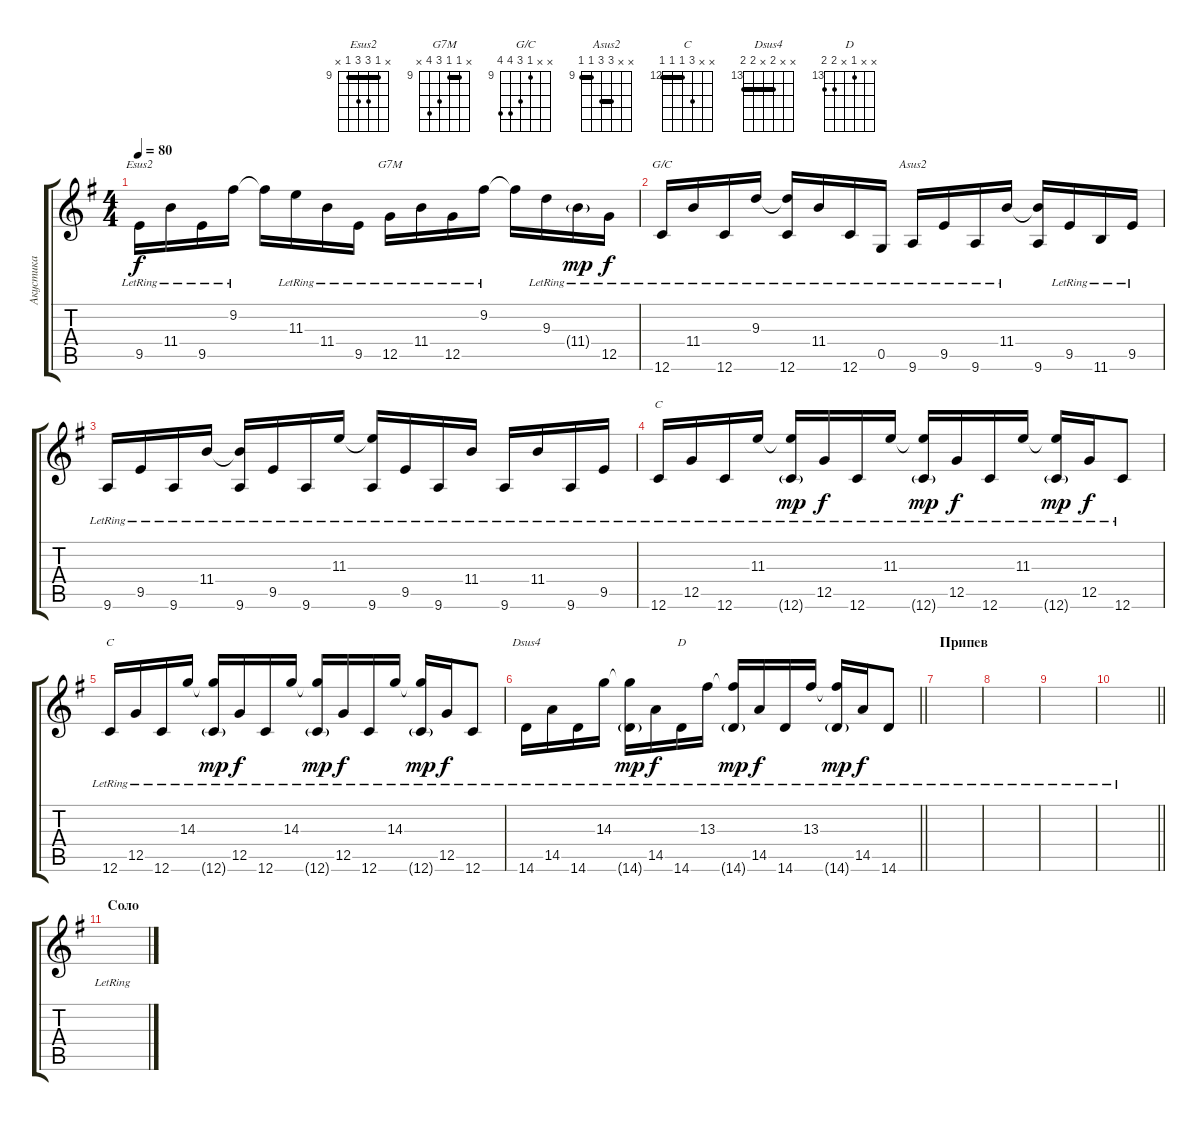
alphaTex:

\track ("Акустика" "Акустика") {instrument electricguitarjazz}
\staff {score tabs}
\tuning (D4 A3 F3 C3 G2 C2) {hide}
\chord ("Esus2" x 9 11 11 9 x) {firstfret 9 barre 9}
\chord ("G7M" x 9 9 11 12 x) {firstfret 9 barre 9}
\chord ("G/C" x x 9 11 12 12) {firstfret 9}
\chord ("Asus2" x x 11 11 9 9) {firstfret 9 barre (9 11)}
\chord ("C" x x 11 x 12 12) {firstfret 11}
\chord ("C" x x 14 12 12 12) {firstfret 12 barre 12}
\chord ("Dsus4" x x 14 x 14 14) {firstfret 13 barre 14}
\chord ("D" x x 13 x 14 14) {firstfret 13}
\ts (4 4)
\tempo 80
\clef g2
\ks eminor
9.5{lr}.16{ch "Esus2" dy f} 11.4{lr}.16 9.5{lr}.16 9.2{lr}.16 9.2{t}.16 11.3{lr}.16 11.4{lr}.16 9.5{lr}.16 12.5{lr}.16{ch "G7M"} 11.4{lr}.16 12.5{lr}.16 9.2{lr}.16 9.2{t}.16 9.3{lr}.16 11.4{g lr}.16{dy mp} 12.5{lr}.16{dy f} |
12.6{lr}.16{ch "G/C"} 11.4{lr}.16 12.6{lr}.16 9.3{lr}.16 (9.3{t} 12.6{lr}).16 11.4{lr}.16 12.6{lr}.16 0.5{lr}.16 9.6{lr}.16{ch "Asus2"} 9.5{lr}.16 9.6{lr}.16 11.4{lr}.16 (11.4{t} 9.6).16 9.5{lr}.16 11.6{lr}.16 9.5{lr}.16 |
9.6{lr}.16 9.5{lr}.16 9.6{lr}.16 11.4{lr}.16 (11.4{t} 9.6{lr}).16 9.5{lr}.16 9.6{lr}.16 11.3{lr}.16 (11.3{t} 9.6{lr}).16 9.5{lr}.16 9.6{lr}.16 11.4{lr}.16 9.6{lr}.16 11.4{lr}.16 9.6{lr}.16 9.5{lr}.16 |
12.6{lr}.16{ch "C"} 12.5{lr}.16 12.6{lr}.16 11.3{lr}.16 (11.3{t} 12.6{g lr}).16{dy mp} 12.5{lr}.16{dy f} 12.6{lr}.16 11.3{lr}.16 (11.3{t} 12.6{g lr}).16{dy mp} 12.5{lr}.16{dy f} 12.6{lr}.16 11.3{lr}.16 (11.3{t} 12.6{g lr}).16{dy mp} 12.5{lr}.16{dy f} 12.6{lr}.8 |
12.6{lr}.16{ch "C"} 12.5{lr}.16 12.6{lr}.16 14.3{lr}.16 (14.3{t} 12.6{g lr}).16{dy mp} 12.5{lr}.16{dy f} 12.6{lr}.16 14.3{lr}.16 (14.3{t} 12.6{g lr}).16{dy mp} 12.5{lr}.16{dy f} 12.6{lr}.16 14.3{lr}.16 (14.3{t} 12.6{g lr}).16{dy mp} 12.5{lr}.16{dy f} 12.6{lr}.8 |
\barLineRight lightlight
14.6{lr}.16{ch "Dsus4"} 14.5{lr}.16 14.6{lr}.16 14.3{lr}.16 (14.3{t} 14.6{g lr}).16{dy mp} 14.5{lr}.16{dy f} 14.6{lr}.16{ch "D"} 13.3{lr}.16 (13.3{t} 14.6{g lr}).16{dy mp} 14.5{lr}.16{dy f} 14.6{lr}.16 13.3{lr}.16 (13.3{t} 14.6{g lr}).16{dy mp} 14.5{lr}.16{dy f} 14.6{lr}.8 |
\section ("" "Припев")
|
|
|
\barLineRight lightlight
|
\section ("" "Соло")
